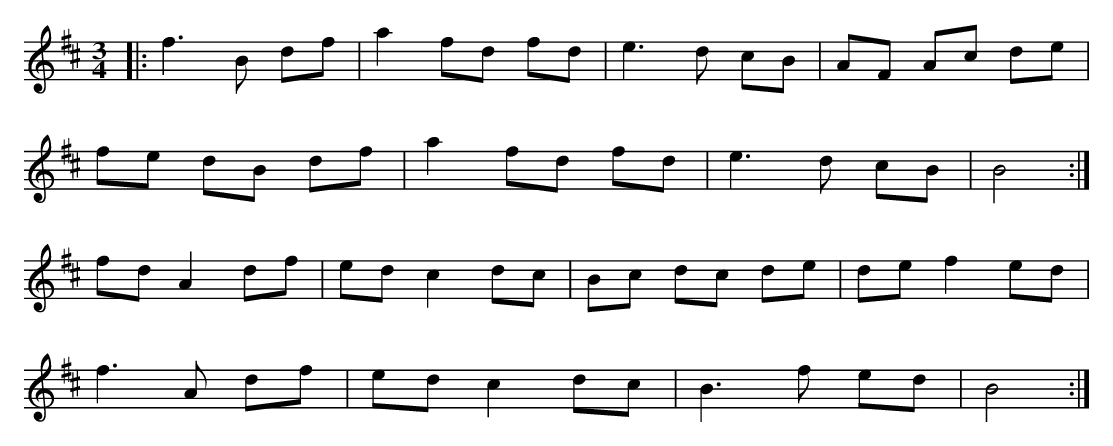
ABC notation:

X:1
M:3/4
K:Bmin
|:f3 B df|a2 fd fd|e3 d cB|AF Ac de|
fe dB df|a2 fd fd|e3 d cB|B4:|
fd A2 df|ed c2 dc|Bc dc de|de f2 ed|
f3 A df|ed c2 dc|B3 f ed|B4:|
